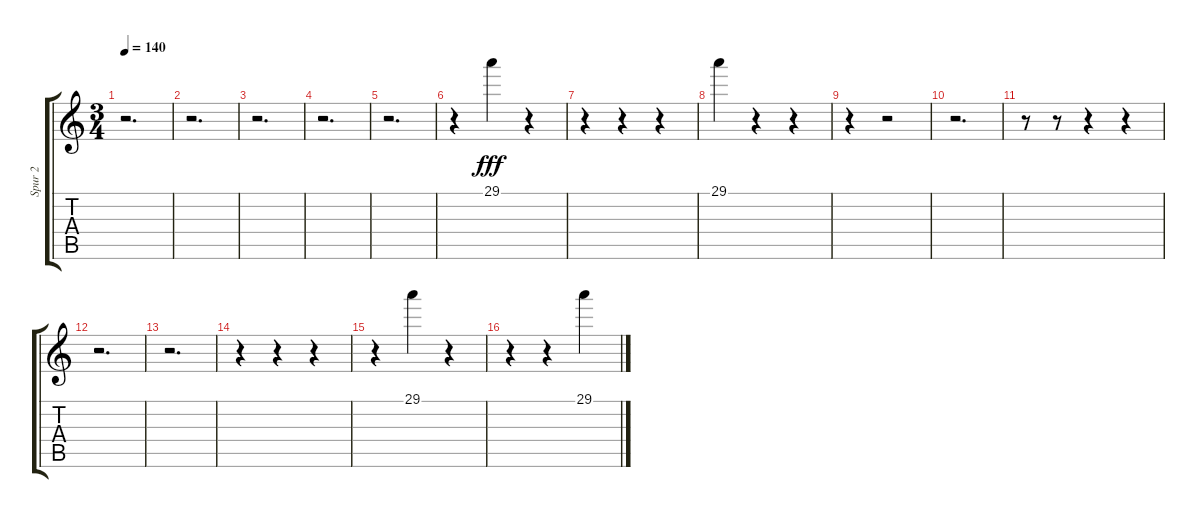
\track ("Spur 2" "Spur 2") {instrument fx3crystal}
\staff {score tabs}
\tuning (E4 B3 G3 D3 A2 E2) {hide}
\ts (3 4)
\tempo 140
\clef g2
\ks c
r.2{d dy fff} |
r.2{d} |
r.2{d} |
r.2{d} |
r.2{d} |
r.4 29.1.4 r.4 |
r.4 r.4 r.4 |
29.1.4 r.4 r.4 |
r.4 r.2 |
r.2{d} |
r.8 r.8 r.4 r.4 |
r.2{d} |
r.2{d} |
r.4 r.4 r.4 |
r.4 29.1.4 r.4 |
r.4 r.4 29.1.4
